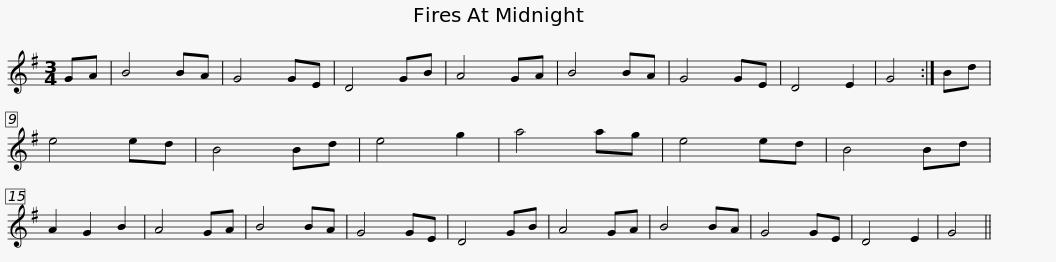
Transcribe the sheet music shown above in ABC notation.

X:1
L:1/8
M:3/4
I:linebreak $
K:G
V:1 treble
V:1
 GA | B4 BA | G4 GE | D4 GB | A4 GA | %5
 B4 BA | G4 GE | D4 E2 | G4 :| Bd | %10
 e4 ed | B4 Bd | e4 g2 | a4 ag |$ e4 ed | %15
 B4 Bd | A2 G2 B2 | A4 GA | B4 BA | G4 GE | %20
 D4 GB | A4 GA | B4 BA | G4 GE | D4 E2 | %25
 G4 || %26
